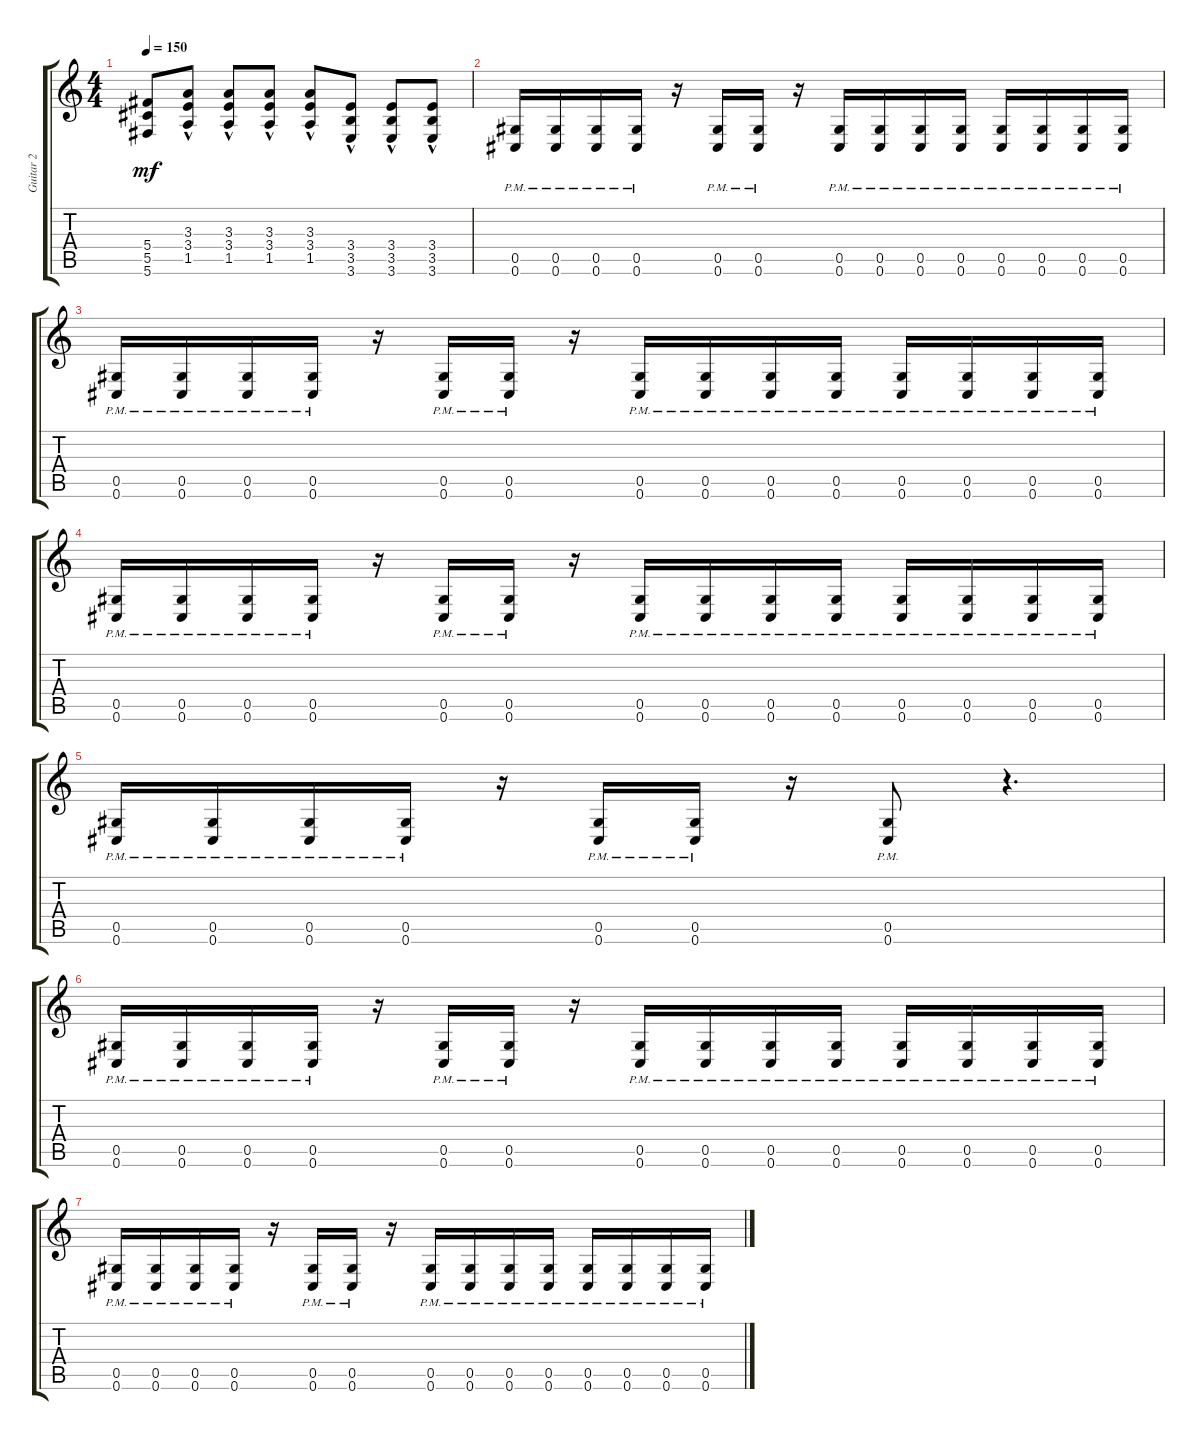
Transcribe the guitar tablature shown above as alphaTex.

\track ("Guitar 2" "Guitar 2") {instrument acousticguitarsteel}
\staff {score tabs}
\tuning (Eb4 Bb3 Gb3 Db3 Ab2 Db2) {hide}
\ts (4 4)
\tempo 150
\clef g2
\ks c
(5.4 5.5 5.6).8{dy mf} (3.3{hac} 3.4{hac} 1.5{hac}).8 (3.3{hac} 3.4{hac} 1.5{hac}).8 (3.3{hac} 3.4{hac} 1.5{hac}).8 (3.3{hac} 3.4{hac} 1.5{hac}).8 (3.4{hac} 3.5{hac} 3.6{hac}).8 (3.4{hac} 3.5{hac} 3.6{hac}).8 (3.4{hac} 3.5{hac} 3.6{hac}).8 |
(0.5{pm} 0.6{pm}).16 (0.5{pm} 0.6{pm}).16 (0.5{pm} 0.6{pm}).16 (0.5{pm} 0.6{pm}).16 r.16 (0.5{pm} 0.6{pm}).16 (0.5{pm} 0.6{pm}).16 r.16 (0.5{pm} 0.6{pm}).16 (0.5{pm} 0.6{pm}).16 (0.5{pm} 0.6{pm}).16 (0.5{pm} 0.6{pm}).16 (0.5{pm} 0.6{pm}).16 (0.5{pm} 0.6{pm}).16 (0.5{pm} 0.6{pm}).16 (0.5{pm} 0.6{pm}).16 |
(0.5{pm} 0.6{pm}).16 (0.5{pm} 0.6{pm}).16 (0.5{pm} 0.6{pm}).16 (0.5{pm} 0.6{pm}).16 r.16 (0.5{pm} 0.6{pm}).16 (0.5{pm} 0.6{pm}).16 r.16 (0.5{pm} 0.6{pm}).16 (0.5{pm} 0.6{pm}).16 (0.5{pm} 0.6{pm}).16 (0.5{pm} 0.6{pm}).16 (0.5{pm} 0.6{pm}).16 (0.5{pm} 0.6{pm}).16 (0.5{pm} 0.6{pm}).16 (0.5{pm} 0.6{pm}).16 |
(0.5{pm} 0.6{pm}).16 (0.5{pm} 0.6{pm}).16 (0.5{pm} 0.6{pm}).16 (0.5{pm} 0.6{pm}).16 r.16 (0.5{pm} 0.6{pm}).16 (0.5{pm} 0.6{pm}).16 r.16 (0.5{pm} 0.6{pm}).16 (0.5{pm} 0.6{pm}).16 (0.5{pm} 0.6{pm}).16 (0.5{pm} 0.6{pm}).16 (0.5{pm} 0.6{pm}).16 (0.5{pm} 0.6{pm}).16 (0.5{pm} 0.6{pm}).16 (0.5{pm} 0.6{pm}).16 |
(0.5{pm} 0.6{pm}).16 (0.5{pm} 0.6{pm}).16 (0.5{pm} 0.6{pm}).16 (0.5{pm} 0.6{pm}).16 r.16 (0.5{pm} 0.6{pm}).16 (0.5{pm} 0.6{pm}).16 r.16 (0.5{pm} 0.6{pm}).8 r.4{d} |
(0.5{pm} 0.6{pm}).16 (0.5{pm} 0.6{pm}).16 (0.5{pm} 0.6{pm}).16 (0.5{pm} 0.6{pm}).16 r.16 (0.5{pm} 0.6{pm}).16 (0.5{pm} 0.6{pm}).16 r.16 (0.5{pm} 0.6{pm}).16 (0.5{pm} 0.6{pm}).16 (0.5{pm} 0.6{pm}).16 (0.5{pm} 0.6{pm}).16 (0.5{pm} 0.6{pm}).16 (0.5{pm} 0.6{pm}).16 (0.5{pm} 0.6{pm}).16 (0.5{pm} 0.6{pm}).16 |
(0.5{pm} 0.6{pm}).16 (0.5{pm} 0.6{pm}).16 (0.5{pm} 0.6{pm}).16 (0.5{pm} 0.6{pm}).16 r.16 (0.5{pm} 0.6{pm}).16 (0.5{pm} 0.6{pm}).16 r.16 (0.5{pm} 0.6{pm}).16 (0.5{pm} 0.6{pm}).16 (0.5{pm} 0.6{pm}).16 (0.5{pm} 0.6{pm}).16 (0.5{pm} 0.6{pm}).16 (0.5{pm} 0.6{pm}).16 (0.5{pm} 0.6{pm}).16 (0.5{pm} 0.6{pm}).16
